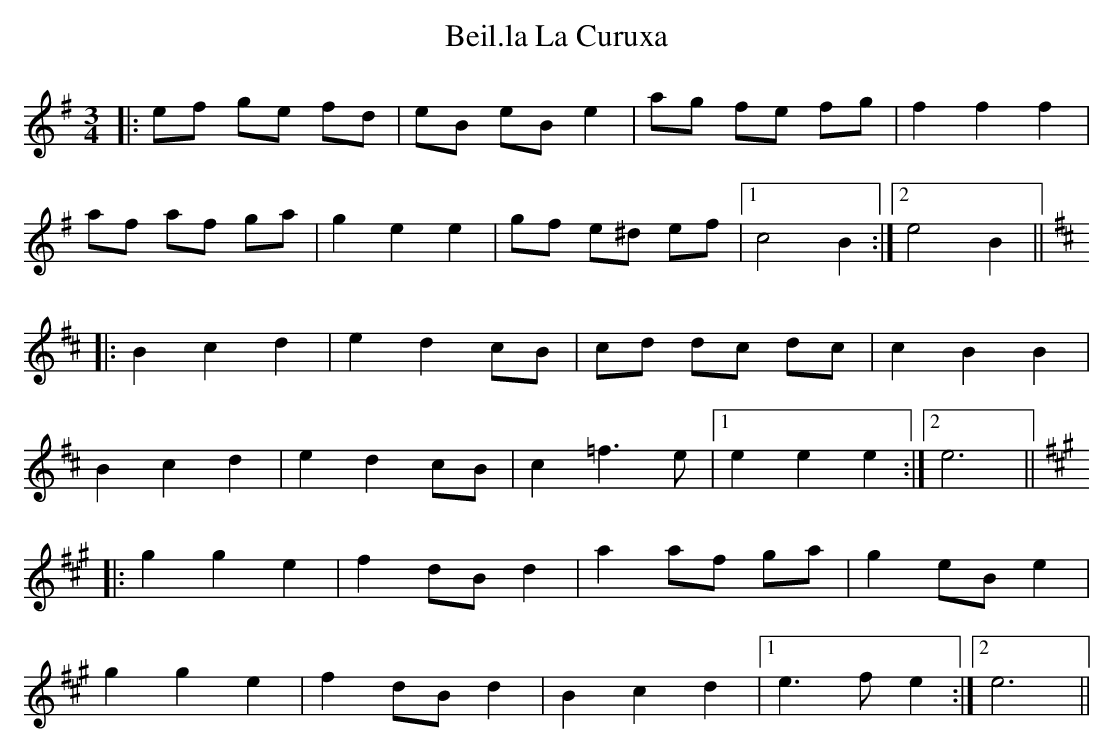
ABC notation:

X:1
T: Beil.la La Curuxa
M: 3/4
L: 1/8
K: Emin
|:ef ge fd|eB eB e2|ag fe fg|f2 f2 f2|
af af ga|g2 e2 e2|gf e^d ef|1 c4 B2:|2 e4 B2||
K:Edor
|:B2 c2 d2|e2 d2 cB|cd dc dc|c2 B2 B2|
B2 c2 d2|e2 d2 cB|c2 =f3e|1 e2 e2 e2:|2 e6||
K:Emix
|:g2 g2 e2|f2 dB d2|a2 af ga|g2 eB e2|
g2 g2 e2|f2 dB d2|B2 c2 d2|1 e3f e2:|2 e6||
